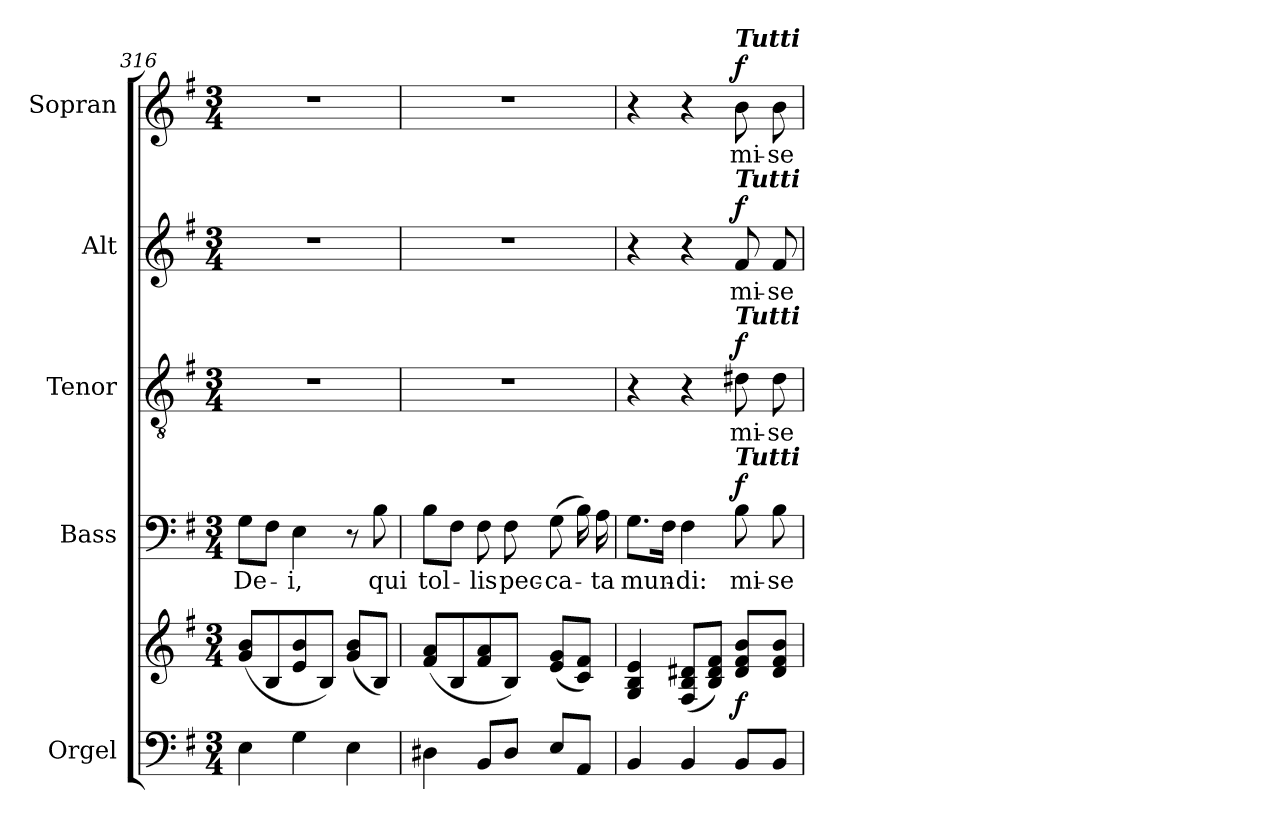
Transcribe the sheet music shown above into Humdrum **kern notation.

**kern	**kern	**dynam	**kern	**text	**dynam	**kern	**text	**dynam	**kern	**text	**dynam	**kern	**text	**dynam
*part5	*part5	*part5	*part4	*part4	*part4	*part3	*part3	*part3	*part2	*part2	*part2	*part1	*part1	*part1
*staff6	*staff5	*staff5/6	*staff4	*staff4	*staff4	*staff3	*staff3	*staff3	*staff2	*staff2	*staff2	*staff1	*staff1	*staff1
*I"Orgel	*	*	*I"Bass	*	*	*I"Tenor	*	*	*I"Alt	*	*	*I"Sopran	*	*
*I'Org.	*	*	*I'B.	*	*	*I'T.	*	*	*I'A.	*	*	*I'S.	*	*
*clefF4	*clefG2	*	*clefF4	*	*	*clefGv2	*	*	*clefG2	*	*	*clefG2	*	*
*k[f#]	*k[f#]	*	*k[f#]	*	*	*k[f#]	*	*	*k[f#]	*	*	*k[f#]	*	*
*G:	*G:	*	*G:	*	*	*G:	*	*	*G:	*	*	*G:	*	*
*M3/4	*M3/4	*	*M3/4	*	*	*M3/4	*	*	*M3/4	*	*	*M3/4	*	*
=316	=316	=316	=316	=316	=316	=316	=316	=316	=316	=316	=316	=316	=316	=316
!	!	!	!	!LO:LY:b	!	!	!	!	!	!	!	!	!	!
4E\	(<8g/ 8b/L	.	8G\L	De-	.	2.r	.	.	2.r	.	.	2.r	.	.
.	8B/	.	8F#\J	.	.	.	.	.	.	.	.	.	.	.
!	!	!	!	!LO:LY:b	!	!	!	!	!	!	!	!	!	!
4G\	8e/ 8b/	.	4E\	-i,	.	.	.	.	.	.	.	.	.	.
.	8B/J)	.	.	.	.	.	.	.	.	.	.	.	.	.
4E\	(<8g/ 8b/L	.	8r	.	.	.	.	.	.	.	.	.	.	.
!	!	!	!	!LO:LY:b	!	!	!	!	!	!	!	!	!	!
.	8B/J)	.	8B\	qui	.	.	.	.	.	.	.	.	.	.
=317	=317	=317	=317	=317	=317	=317	=317	=317	=317	=317	=317	=317	=317	=317
!	!	!	!	!LO:LY:b	!	!	!	!	!	!	!	!	!	!
4D#X\	(<8f#/ 8a/L	.	8B\L	tol-	.	2.r	.	.	2.r	.	.	2.r	.	.
.	8B/	.	8F#\J	.	.	.	.	.	.	.	.	.	.	.
!	!	!	!	!LO:LY:b	!	!	!	!	!	!	!	!	!	!
8BB/L	8f#/ 8a/	.	8F#\	-lis	.	.	.	.	.	.	.	.	.	.
!	!	!	!	!LO:LY:b	!	!	!	!	!	!	!	!	!	!
8D#/J	8B/J)	.	8F#\	pec-	.	.	.	.	.	.	.	.	.	.
!	!	!	!	!LO:LY:b	!	!	!	!	!	!	!	!	!	!
8E/L	(<8e/ 8g/L	.	(>8G\	-ca-	.	.	.	.	.	.	.	.	.	.
8AA/J	8c/ 8f#/J)	.	16B\)	.	.	.	.	.	.	.	.	.	.	.
!	!	!	!	!LO:LY:b	!	!	!	!	!	!	!	!	!	!
.	.	.	16A\	-ta	.	.	.	.	.	.	.	.	.	.
!!LO:LB:g=z
=318	=318	=318	=318	=318	=318	=318	=318	=318	=318	=318	=318	=318	=318	=318
!	!	!	!	!LO:LY:b	!	!	!	!	!	!	!	!	!	!
4BB/	4G/ 4B/ 4e/	.	8.G\L	mun-	.	4r	.	.	4r	.	.	4r	.	.
.	.	.	16F#\Jk	.	.	.	.	.	.	.	.	.	.	.
!	!	!	!	!LO:LY:b	!	!	!	!	!	!	!	!	!	!
4BB/	(<8F#/ 8B/ 8d#X/L	.	4F#\	-di:	.	4r	.	.	4r	.	.	4r	.	.
.	8B/ 8d#/ 8f#/J)	.	.	.	.	.	.	.	.	.	.	.	.	.
!	!	!	!	!	!	!	!	!	!	!	!	!LO:TX:a:Bi:t=Tutti	!	!
!	!	!	!	!	!	!	!	!	!LO:TX:a:Bi:t=Tutti	!	!	!	!	!
!	!	!	!	!	!	!LO:TX:a:Bi:t=Tutti	!	!	!	!	!	!	!	!
!	!	!	!LO:TX:a:Bi:t=Tutti	!	!	!	!	!	!	!	!	!	!	!
!	!	!LO:DY:b	!	!LO:LY:b	!LO:DY:a	!	!LO:LY:b	!LO:DY:a	!	!LO:LY:b	!LO:DY:a	!	!LO:LY:b	!LO:DY:a
8BB/L	8d#/ 8f#/ 8b/L	f	8B\	mi-	f	8d#X\	mi-	f	8f#/	mi-	f	8b\	mi-	f
!	!	!	!	!LO:LY:b	!	!	!LO:LY:b	!	!	!LO:LY:b	!	!	!LO:LY:b	!
8BB/J	8d#/ 8f#/ 8b/J	.	8B\	-se-	.	8d#\	-se-	.	8f#/	-se-	.	8b\	-se-	.
=	=	=	=	=	=	=	=	=	=	=	=	=	=	=
*-	*-	*-	*-	*-	*-	*-	*-	*-	*-	*-	*-	*-	*-	*-
